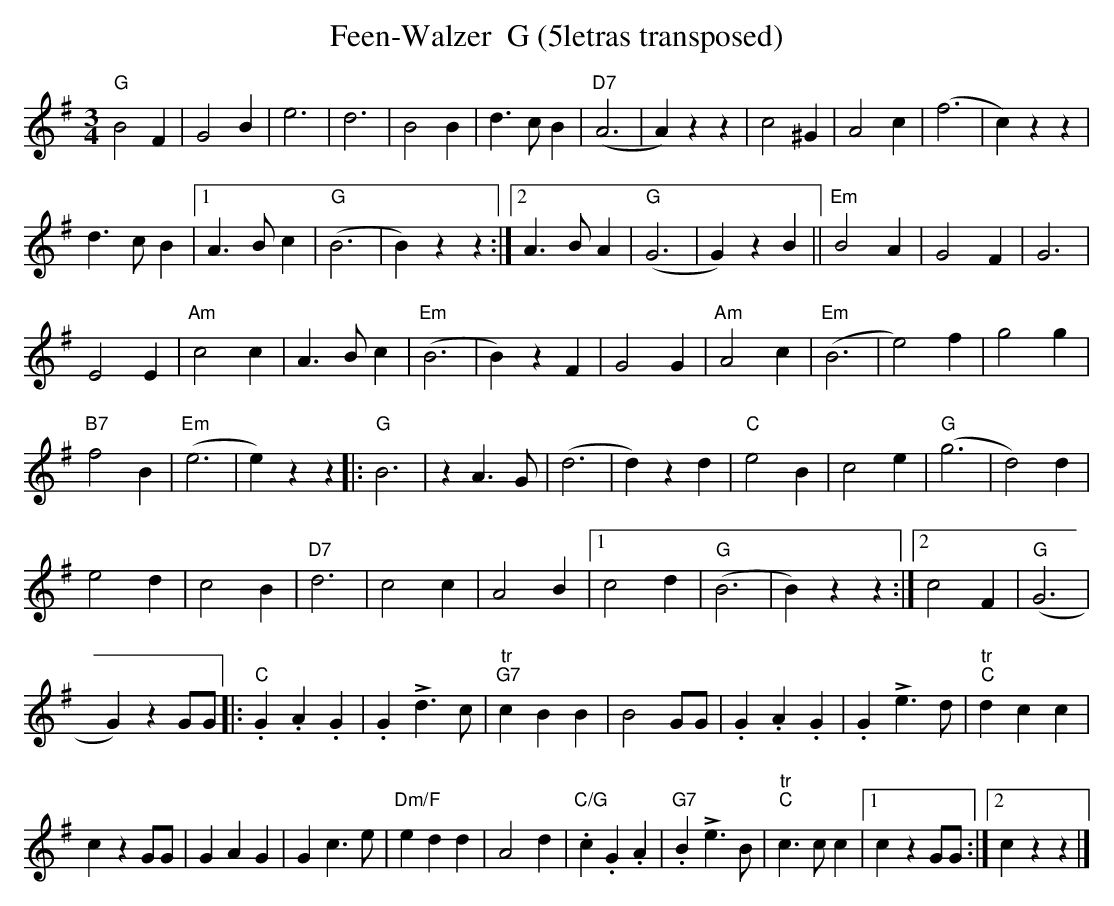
X:1
T: Feen-Walzer  G (5letras transposed)
M:3/4
L:1/4
K:G transpose=3 %%MIDI gchordon
"G"B2F | G2B | e3 | d3 | B2B | d>cB | ("D7"A3 | A)zz | \
c2^G | A2c | (f3 | c)zz |
 d>cB |1 A>Bc | ("G"B3 | B)zz :|2 \
A>BA | ("G"G3 | G)zB || "Em"B2A | G2F | G3 |
 E2E | "Am"c2c | \
A>Bc | ("Em"B3 | B)zF | G2G | "Am"A2c | ("Em"B3 | e2)f | g2g |
"B7"f2B | ("Em"e3 | e)zz |: "G"B3 | zA>G | (d3 | d)zd | "C"e2B | \
c2e | ("G"g3 | d2)d |
 e2d | c2B | "D7"d3 | c2c | A2B |1 \
c2d | ("G"B3 | B) zz :|2 c2F | ("G"G3 |
 G)zG/G/ |: "C".G.A.G | .G!>!d>c | \
"tr""G7"cBB | B2G/G/ | .G.A.G  | .G!>!e>d | "tr""C"dcc |
 czG/G/ | GAG | Gc>e | \
"Dm/F"edd | A2d | "C/G".c.G.A | "G7".B!>!e>B | "tr""C"c>cc |1 czG/G/ :|2 czz |]
